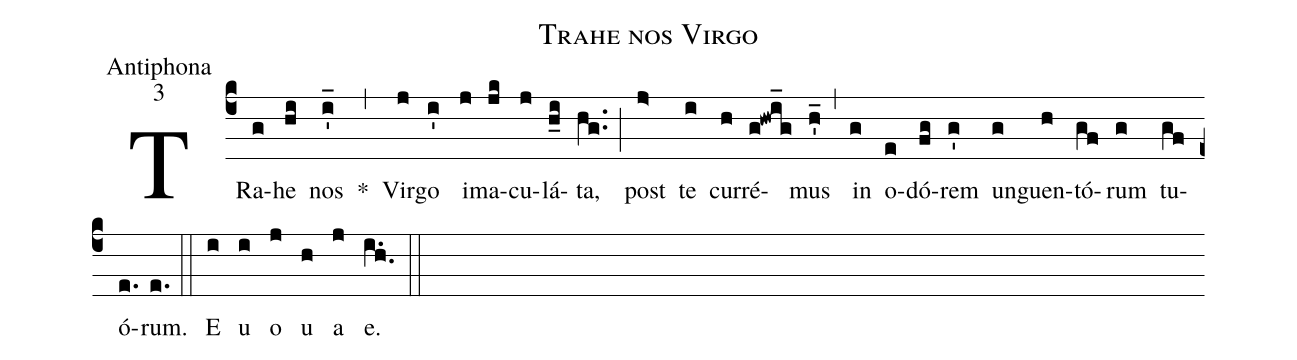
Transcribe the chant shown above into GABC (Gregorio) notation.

name:Trahe nos Virgo;
office-part:Antiphona;
mode:3;
%%
(c4) TRa(g)he(hi) nos(i'_) *(,) Vir(j)go(i') i(j)ma(jk)cu(j)lá(h_i)ta,(hg..) (;) post(j>) te(i) cur(h)ré(g!hwi_g)mus(h'_) (,) in(g) o(e)dó(fg)rem(g') un(g)guen(h)tó(gf)rum(g) tu(gf)ó(e.)rum.(e.) (::) E(i) u(i) o(j) u(h) a(j) e.(i.h.) (::)
